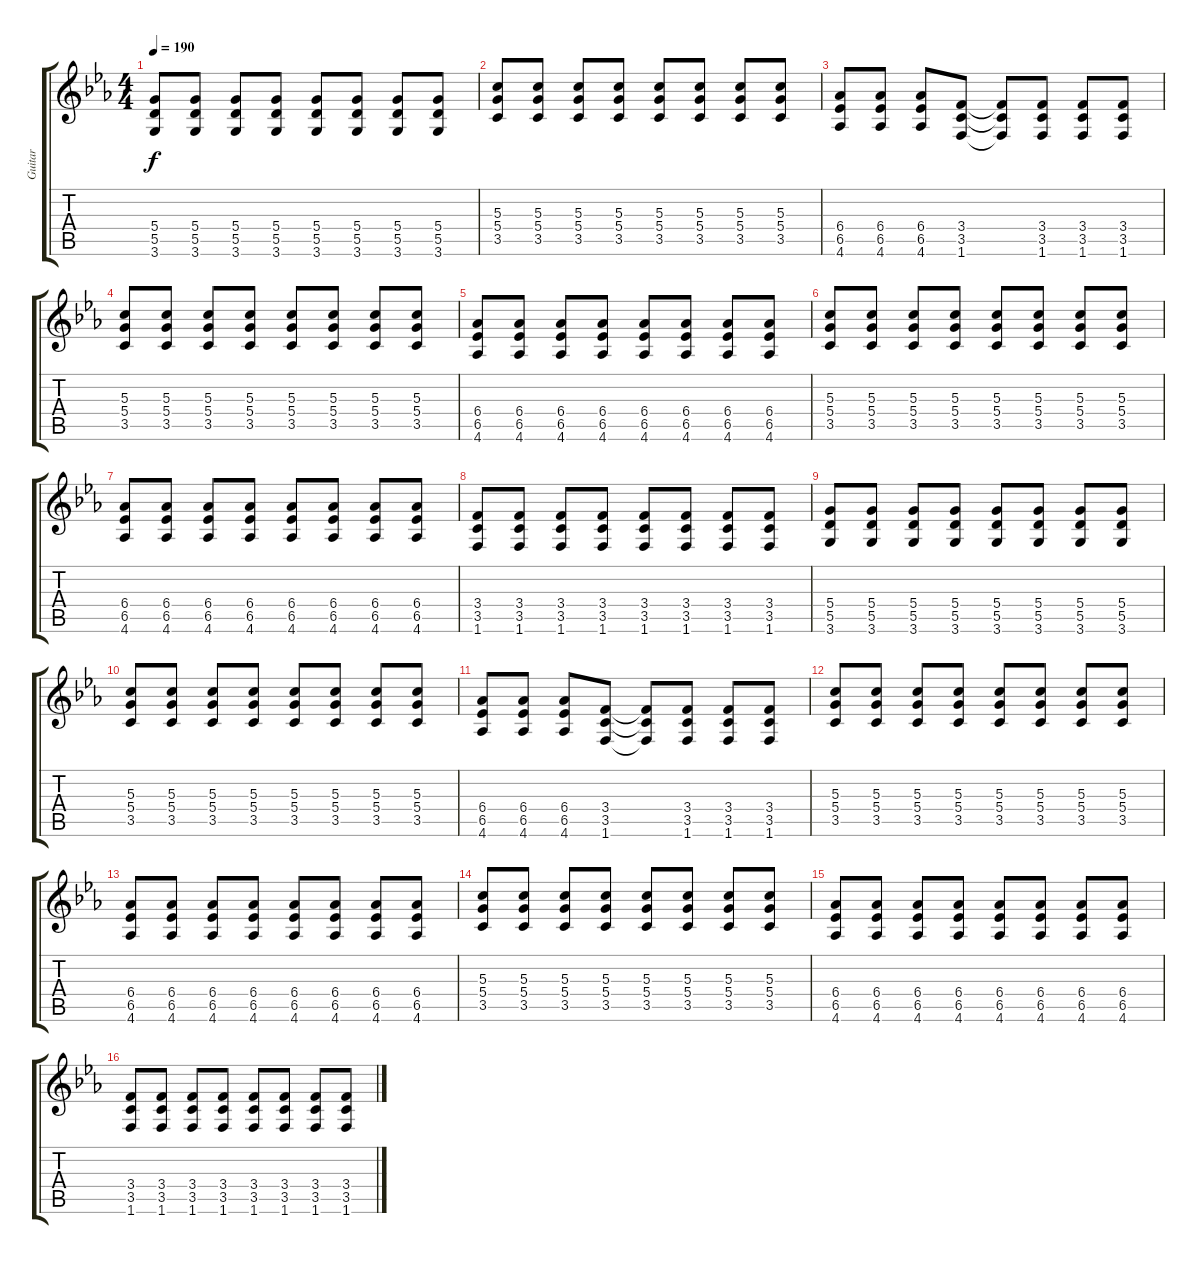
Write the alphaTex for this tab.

\track ("Guitar" "Guitar") {instrument distortionguitar}
\staff {score tabs}
\tuning (E4 B3 G3 D3 A2 E2) {hide}
\ts (4 4)
\tempo 190
\clef g2
\ks eb
(5.4 5.5 3.6).8{dy f} (5.4 5.5 3.6).8 (5.4 5.5 3.6).8 (5.4 5.5 3.6).8 (5.4 5.5 3.6).8 (5.4 5.5 3.6).8 (5.4 5.5 3.6).8 (5.4 5.5 3.6).8 |
(5.3 5.4 3.5).8 (5.3 5.4 3.5).8 (5.3 5.4 3.5).8 (5.3 5.4 3.5).8 (5.3 5.4 3.5).8 (5.3 5.4 3.5).8 (5.3 5.4 3.5).8 (5.3 5.4 3.5).8 |
(6.4 6.5 4.6).8 (6.4 6.5 4.6).8 (6.4 6.5 4.6).8 (3.4 3.5 1.6).8 (3.4{t} 3.5{t} 1.6{t}).8 (3.4 3.5 1.6).8 (3.4 3.5 1.6).8 (3.4 3.5 1.6).8 |
(5.3 5.4 3.5).8 (5.3 5.4 3.5).8 (5.3 5.4 3.5).8 (5.3 5.4 3.5).8 (5.3 5.4 3.5).8 (5.3 5.4 3.5).8 (5.3 5.4 3.5).8 (5.3 5.4 3.5).8 |
(6.4 6.5 4.6).8 (6.4 6.5 4.6).8 (6.4 6.5 4.6).8 (6.4 6.5 4.6).8 (6.4 6.5 4.6).8 (6.4 6.5 4.6).8 (6.4 6.5 4.6).8 (6.4 6.5 4.6).8 |
(5.3 5.4 3.5).8 (5.3 5.4 3.5).8 (5.3 5.4 3.5).8 (5.3 5.4 3.5).8 (5.3 5.4 3.5).8 (5.3 5.4 3.5).8 (5.3 5.4 3.5).8 (5.3 5.4 3.5).8 |
(6.4 6.5 4.6).8 (6.4 6.5 4.6).8 (6.4 6.5 4.6).8 (6.4 6.5 4.6).8 (6.4 6.5 4.6).8 (6.4 6.5 4.6).8 (6.4 6.5 4.6).8 (6.4 6.5 4.6).8 |
(3.4 3.5 1.6).8 (3.4 3.5 1.6).8 (3.4 3.5 1.6).8 (3.4 3.5 1.6).8 (3.4 3.5 1.6).8 (3.4 3.5 1.6).8 (3.4 3.5 1.6).8 (3.4 3.5 1.6).8 |
(5.4 5.5 3.6).8 (5.4 5.5 3.6).8 (5.4 5.5 3.6).8 (5.4 5.5 3.6).8 (5.4 5.5 3.6).8 (5.4 5.5 3.6).8 (5.4 5.5 3.6).8 (5.4 5.5 3.6).8 |
(5.3 5.4 3.5).8 (5.3 5.4 3.5).8 (5.3 5.4 3.5).8 (5.3 5.4 3.5).8 (5.3 5.4 3.5).8 (5.3 5.4 3.5).8 (5.3 5.4 3.5).8 (5.3 5.4 3.5).8 |
(6.4 6.5 4.6).8 (6.4 6.5 4.6).8 (6.4 6.5 4.6).8 (3.4 3.5 1.6).8 (3.4{t} 3.5{t} 1.6{t}).8 (3.4 3.5 1.6).8 (3.4 3.5 1.6).8 (3.4 3.5 1.6).8 |
(5.3 5.4 3.5).8 (5.3 5.4 3.5).8 (5.3 5.4 3.5).8 (5.3 5.4 3.5).8 (5.3 5.4 3.5).8 (5.3 5.4 3.5).8 (5.3 5.4 3.5).8 (5.3 5.4 3.5).8 |
(6.4 6.5 4.6).8 (6.4 6.5 4.6).8 (6.4 6.5 4.6).8 (6.4 6.5 4.6).8 (6.4 6.5 4.6).8 (6.4 6.5 4.6).8 (6.4 6.5 4.6).8 (6.4 6.5 4.6).8 |
(5.3 5.4 3.5).8 (5.3 5.4 3.5).8 (5.3 5.4 3.5).8 (5.3 5.4 3.5).8 (5.3 5.4 3.5).8 (5.3 5.4 3.5).8 (5.3 5.4 3.5).8 (5.3 5.4 3.5).8 |
(6.4 6.5 4.6).8 (6.4 6.5 4.6).8 (6.4 6.5 4.6).8 (6.4 6.5 4.6).8 (6.4 6.5 4.6).8 (6.4 6.5 4.6).8 (6.4 6.5 4.6).8 (6.4 6.5 4.6).8 |
(3.4 3.5 1.6).8 (3.4 3.5 1.6).8 (3.4 3.5 1.6).8 (3.4 3.5 1.6).8 (3.4 3.5 1.6).8 (3.4 3.5 1.6).8 (3.4 3.5 1.6).8 (3.4 3.5 1.6).8
